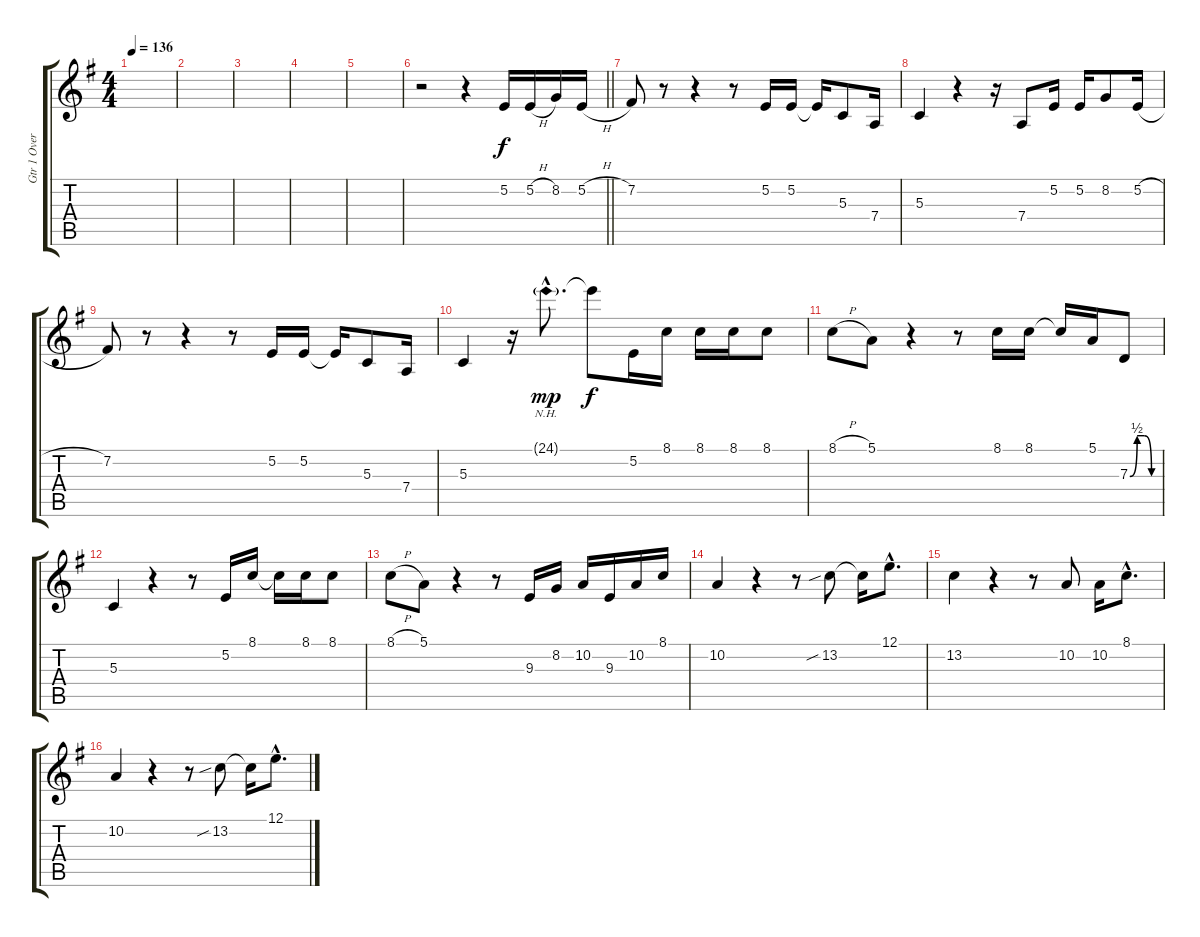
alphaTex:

\track ("Gtr 1 Overdub" "Gtr 1 Over") {instrument lead8bassandlead}
\staff {score tabs}
\tuning (E4 B3 G3 D3 A2 E2) {hide}
\ts (4 4)
\tempo 136
\clef g2
\ks g
|
|
|
|
|
\barLineRight lightlight
r.2 r.4 5.2.16 5.2{h}.16 8.2.16 5.2{h}.16 |
7.2.8 r.8 r.4 r.8 5.2.16 5.2.16 5.2{t}.16 5.3.8 7.4.16 |
5.3.4 r.4 r.16 7.4.8 5.2.16 5.2.16 8.2.8 5.2{h}.16 |
7.2.8 r.8 r.4 r.8 5.2.16 5.2.16 5.2{t}.16 5.3.8 7.4.16 |
5.3.4 r.16 24.1{nh g hac}.8{d dy mp} 24.1{t}.8{dy f} 5.2.16 8.1.16 8.1.16 8.1.16 8.1.8 |
8.1{h}.8 5.1.8 r.4 r.8 8.1.16 8.1.16 8.1{t}.16 5.1.16 7.3{be (custom 0 0 15 2 30 2 45 0 60 0)}.8 |
5.3.4 r.4 r.8 5.2.16 8.1.16 8.1{t}.16 8.1.16 8.1.8 |
8.1{h}.8 5.1.8 r.4 r.8 9.3.16 8.2.16 10.2.16 9.3.16 10.2.16 8.1.16 |
10.2.4 r.4 r.8 13.2{sib}.8 13.2{t}.16 12.1{hac}.8{d} |
13.2.4 r.4 r.8 10.2.8 10.2.16 8.1{hac}.8{d} |
10.2.4 r.4 r.8 13.2{sib}.8 13.2{t}.16 12.1{hac}.8{d}
